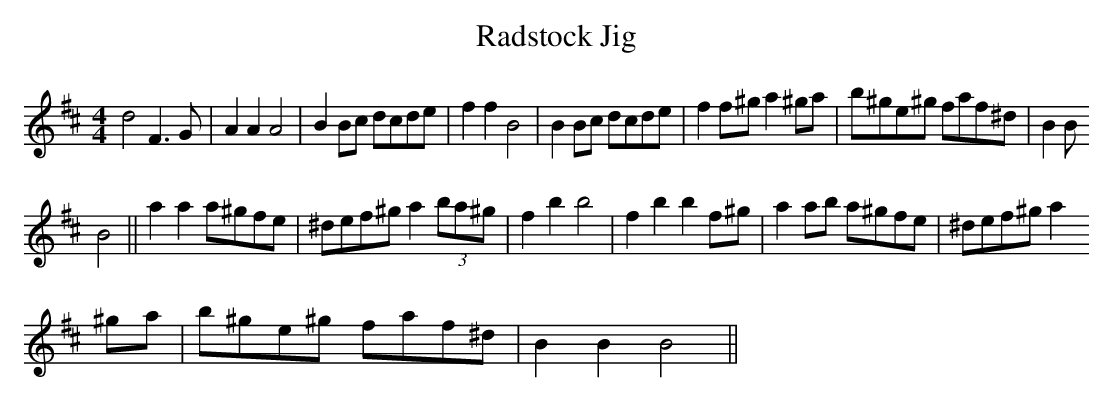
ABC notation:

X:1
T:Radstock Jig
M:4/4
L:1/8
K:D
d4F3G|A2A2A4|B2 Bc dcde|f2f2B4|B2 Bc dcde|f2 f^g a2 ^ga|b^ge^g faf^d|B2B
2B4||a2a2 a^gfe|^def^g a2 (3ba^g|f2b2b4|f2b2b2 f^g|a2 ab a^gfe|^def^g a2
^ga|b^ge^g faf^d|B2B2B4||
